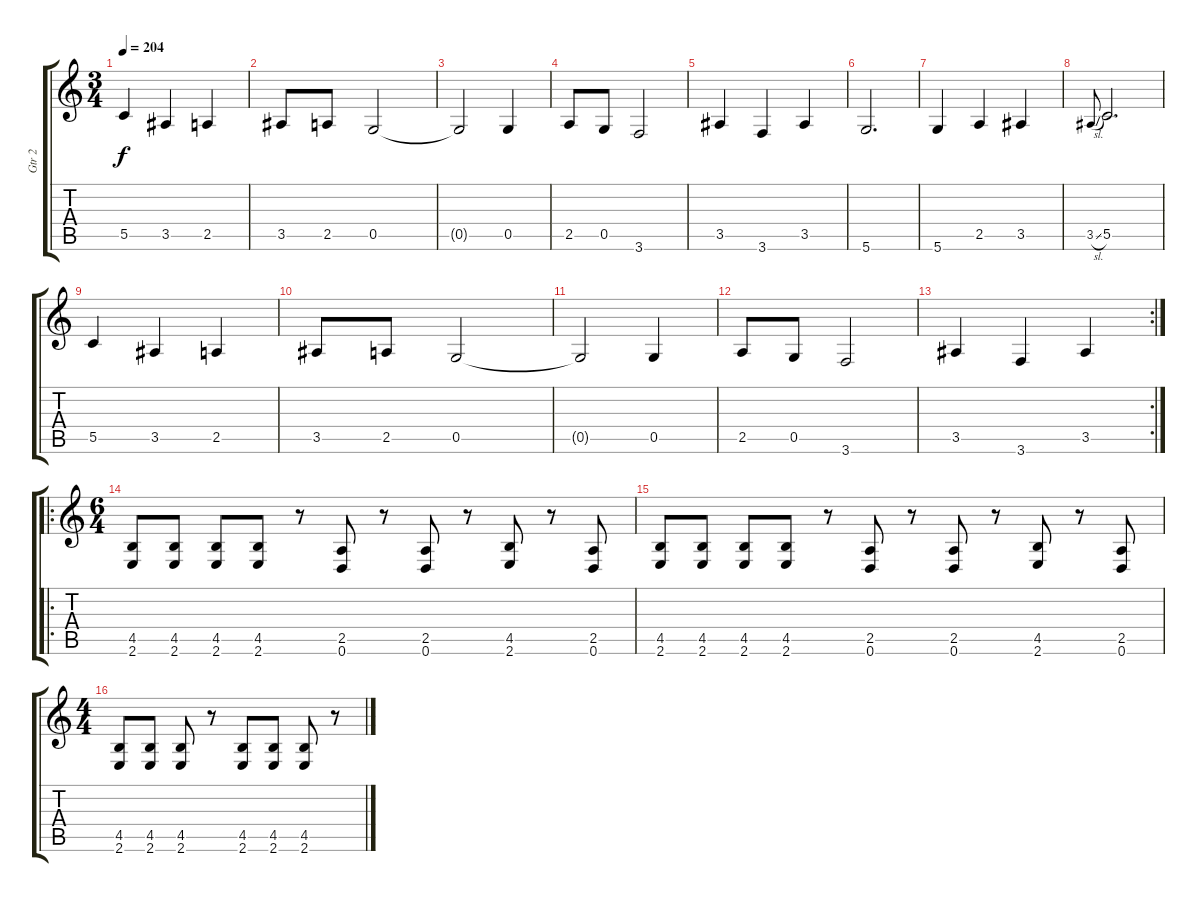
\track ("Gtr 2" "Gtr 2") {instrument distortionguitar}
\staff {score tabs}
\tuning (D4 A3 F3 C3 G2 D2) {hide}
\ts (3 4)
\tempo 204
\clef g2
\ks c
5.5.4{dy f} 3.5.4 2.5.4 |
3.5.8 2.5.8 0.5.2 |
0.5{t}.2 0.5.4 |
2.5.8 0.5.8 3.6.2 |
3.5.4 3.6.4 3.5.4 |
5.6.2{d} |
5.6.4 2.5.4 3.5.4 |
3.5{sl}.8{gr onbeat} 5.5.2{d} |
5.5.4 3.5.4 2.5.4 |
3.5.8 2.5.8 0.5.2 |
0.5{t}.2 0.5.4 |
2.5.8 0.5.8 3.6.2 |
\rc 2
3.5.4 3.6.4 3.5.4 |
\ro
\ts (6 4)
(4.5 2.6).8 (4.5 2.6).8 (4.5 2.6).8 (4.5 2.6).8 r.8 (2.5 0.6).8 r.8 (2.5 0.6).8 r.8 (4.5 2.6).8 r.8 (2.5 0.6).8 |
(4.5 2.6).8 (4.5 2.6).8 (4.5 2.6).8 (4.5 2.6).8 r.8 (2.5 0.6).8 r.8 (2.5 0.6).8 r.8 (4.5 2.6).8 r.8 (2.5 0.6).8 |
\ts (4 4)
(4.5 2.6).8 (4.5 2.6).8 (4.5 2.6).8 r.8 (4.5 2.6).8 (4.5 2.6).8 (4.5 2.6).8 r.8
